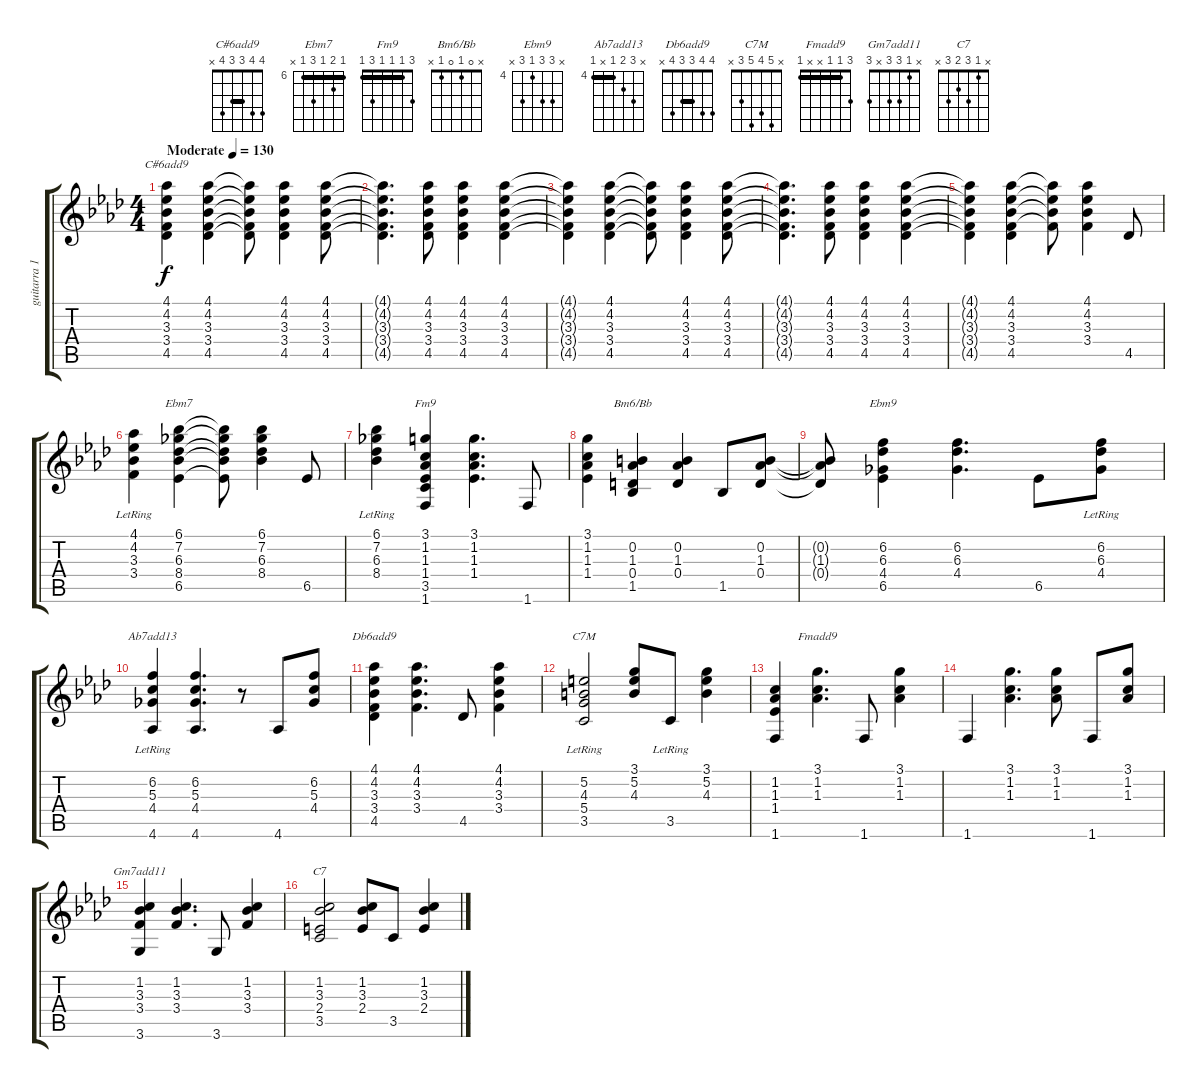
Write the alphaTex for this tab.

\track ("guitarra 1" "guitarra 1") {instrument acousticguitarsteel}
\staff {score tabs}
\tuning (E4 B3 G3 D3 A2 E2) {hide}
\chord ("C#6add9" 4 4 3 3 4 x) {barre 3}
\chord ("Ebm7" 6 7 6 8 6 x) {firstfret 6 barre 6}
\chord ("Fm9" 3 1 1 1 3 1) {barre 1}
\chord ("Bm6/Bb" x 0 1 0 1 x)
\chord ("Ebm9" x 6 6 4 6 x) {firstfret 4 barre 4}
\chord ("Ab7add13" x 6 5 4 x 4) {firstfret 4 barre 4}
\chord ("Db6add9" 4 4 3 3 4 x) {barre 3}
\chord ("C7M" x 5 4 5 3 x)
\chord ("Fmadd9" 3 1 1 x x 1) {barre 1}
\chord ("Gm7add11" x 1 3 3 x 3)
\chord ("C7" x 1 3 2 3 x)
\ts (4 4)
\tempo (130 "Moderate")
\clef g2
\ks fminor
(4.1 4.2 3.3 3.4 4.5).4{ch "C#6add9" dy f instrument acousticguitarsteel} (4.1 4.2 3.3 3.4 4.5).4 (4.1{t} 4.2{t} 3.3{t} 3.4{t} 4.5{t}).8 (4.1 4.2 3.3 3.4 4.5).4 (4.1 4.2 3.3 3.4 4.5).8 |
(4.1{t} 4.2{t} 3.3{t} 3.4{t} 4.5{t}).4{d} (4.1 4.2 3.3 3.4 4.5).8 (4.1 4.2 3.3 3.4 4.5).4 (4.1 4.2 3.3 3.4 4.5).4 |
(4.1{t} 4.2{t} 3.3{t} 3.4{t} 4.5{t}).4 (4.1 4.2 3.3 3.4 4.5).4 (4.1{t} 4.2{t} 3.3{t} 3.4{t} 4.5{t}).8 (4.1 4.2 3.3 3.4 4.5).4 (4.1 4.2 3.3 3.4 4.5).8 |
(4.1{t} 4.2{t} 3.3{t} 3.4{t} 4.5{t}).4{d} (4.1 4.2 3.3 3.4 4.5).8 (4.1 4.2 3.3 3.4 4.5).4 (4.1 4.2 3.3 3.4 4.5).4 |
(4.1{t} 4.2{t} 3.3{t} 3.4{t} 4.5{t}).4 (4.1 4.2 3.3 3.4 4.5).4 (4.1{t} 4.2{t} 3.3{t} 3.4{t}).8 (4.1 4.2 3.3 3.4).4 4.5.8 |
(4.1{lr} 4.2{lr} 3.3{lr} 3.4{lr}).4 (6.1 7.2 6.3 8.4 6.5).4{ch "Ebm7"} (6.1{t} 7.2{t} 6.3{t} 8.4{t} 6.5{t}).8 (6.1 7.2 6.3 8.4).4 6.5.8 |
(6.1{lr} 7.2{lr} 6.3{lr} 8.4{lr}).4 (3.1 1.2 1.3 1.4 3.5 1.6).4{ch "Fm9"} (3.1 1.2 1.3 1.4).4{d} 1.6.8 |
(3.1 1.2 1.3 1.4).4 (0.2 1.3 0.4 1.5).4{ch "Bm6/Bb"} (0.2 1.3 0.4).4 1.5.8 (0.2 1.3 0.4).8 |
(0.2{t} 1.3{t} 0.4{t}).8 (6.2 6.3 4.4 6.5).4{ch "Ebm9"} (6.2 6.3 4.4).4{d} 6.5.8 (6.2 6.3 4.4{lr}).8 |
(6.2{lr} 5.3 4.4 4.6).4{ch "Ab7add13"} (6.2 5.3 4.4 4.6).4{d} r.8 4.6.8 (6.2 5.3 4.4).8 |
(4.1 4.2 3.3 3.4 4.5).4{ch "Db6add9"} (4.1 4.2 3.3 3.4).4{d} 4.5.8 (4.1 4.2 3.3 3.4).4 |
(5.2 4.3 5.4{lr} 3.5{lr}).2{ch "C7M"} (3.1 5.2 4.3).8 3.5{lr}.8 (3.1 5.2 4.3).4 |
(1.2 1.3 1.4 1.6).4 (3.1 1.2 1.3).4{d ch "Fmadd9"} 1.6.8 (3.1 1.2 1.3).4 |
1.6.4 (3.1 1.2 1.3).4{d} (3.1 1.2 1.3).8 1.6.8 (3.1 1.2 1.3).8 |
(1.2 3.3 3.4 3.6).4{ch "Gm7add11"} (1.2 3.3 3.4).4{d} 3.6.8 (1.2 3.3 3.4).4 |
(1.2 3.3 2.4 3.5).2{ch "C7"} (1.2 3.3 2.4).8 3.5.8 (1.2 3.3 2.4).4
